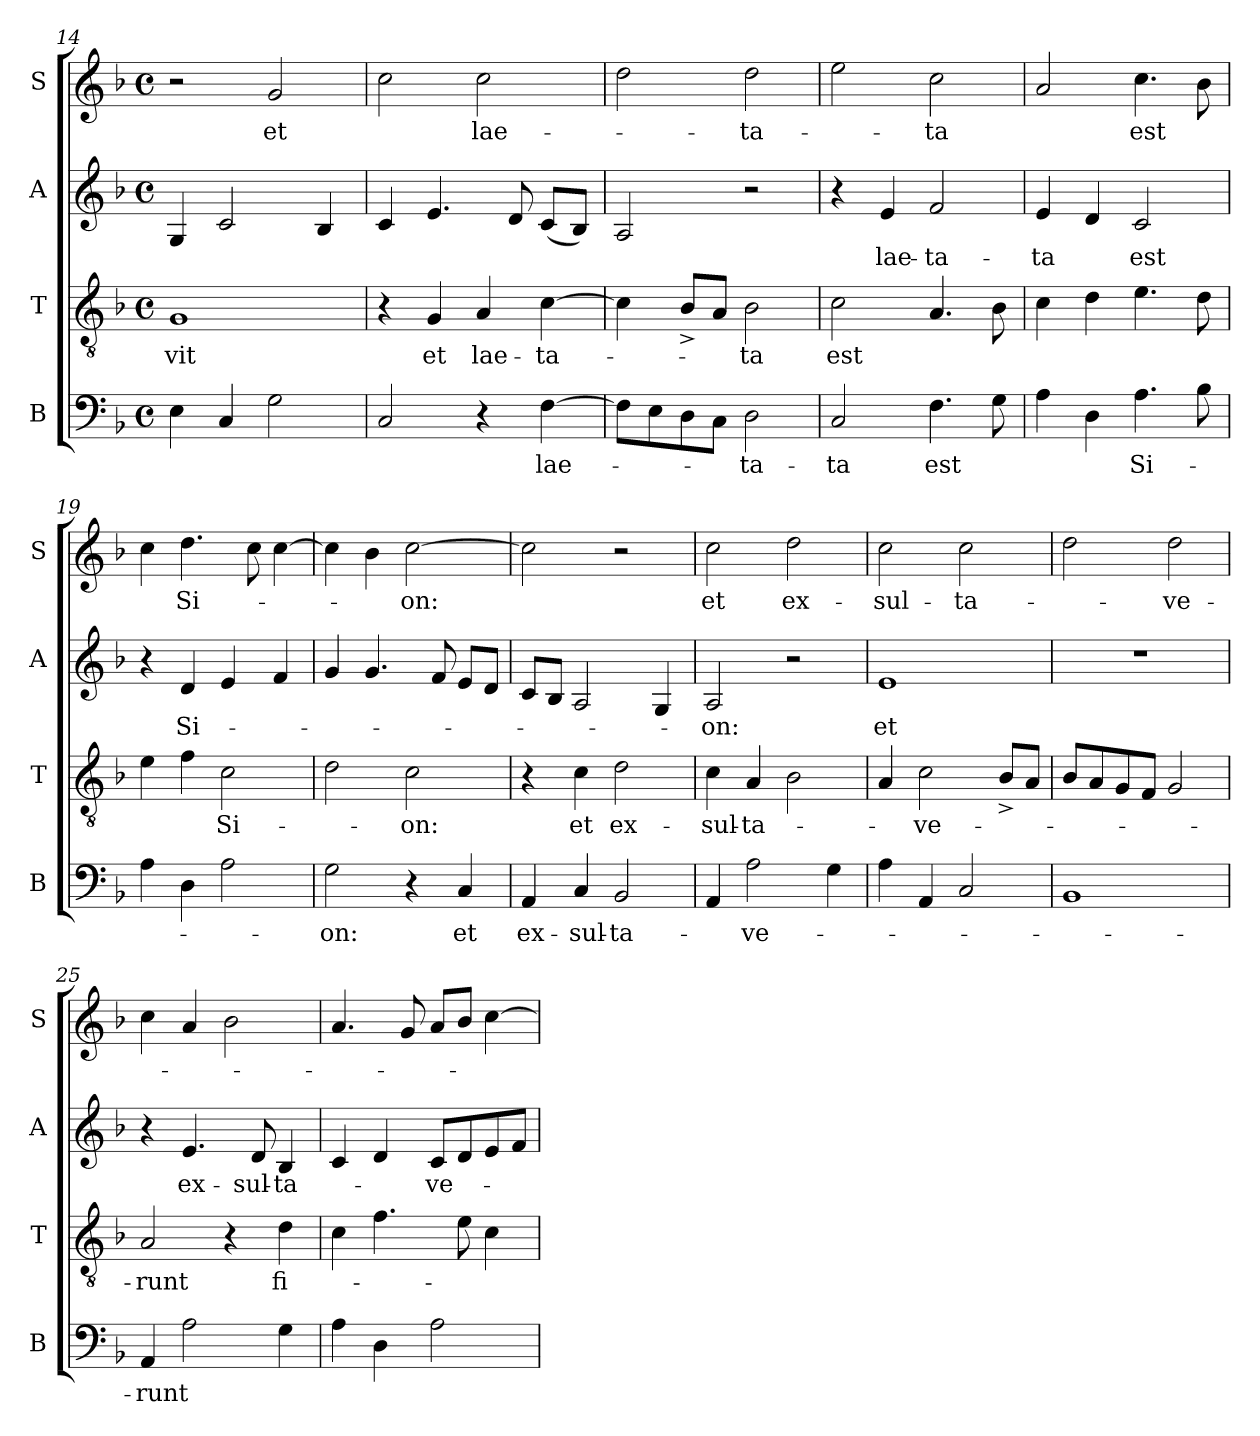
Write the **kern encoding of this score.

**kern	**text	**kern	**text	**kern	**text	**kern	**text
*part4	*part4	*part3	*part3	*part2	*part2	*part1	*part1
*staff4	*staff4	*staff3	*staff3	*staff2	*staff2	*staff1	*staff1
*I"B	*	*I"T	*	*I"A	*	*I"S	*
*I'B	*	*I'T	*	*I'A	*	*I'S	*
*clefF4	*	*clefGv2	*	*clefG2	*	*clefG2	*
*k[b-]	*	*k[b-]	*	*k[b-]	*	*k[b-]	*
*F:	*	*F:	*	*F:	*	*F:	*
*M4/4	*	*M4/4	*	*M4/4	*	*M4/4	*
*met(c)	*	*met(c)	*	*met(c)	*	*met(c)	*
=14	=14	=14	=14	=14	=14	=14	=14
!	!	!	!LO:LY:b:cj	!	!	!	!
4E\	.	1G	-vit	4G/	.	2r	.
4C/	.	.	.	2c/	.	.	.
!	!	!	!	!	!	!	!LO:LY:b:cj
2G\	.	.	.	.	.	2g/	et
.	.	.	.	4B-/	.	.	.
=15	=15	=15	=15	=15	=15	=15	=15
2C/	.	4r	.	4c/	.	2cc\	.
!	!	!	!LO:LY:b:cj	!	!	!	!
.	.	4G/	et	4.e/	.	.	.
!	!	!	!LO:LY:b:cj	!	!	!	!LO:LY:b:cj
4r	.	4A/	lae-	.	.	2cc\	lae-
.	.	.	.	8d/	.	.	.
!	!LO:LY:b:cj	!	!LO:LY:b:cj	!	!	!	!
[>4F\	lae-	[>4c\	-ta-	(>8c/L	.	.	.
.	.	.	.	8B-/J)	.	.	.
=16	=16	=16	=16	=16	=16	=16	=16
8F\L]	.	4c\]	.	2A/	.	2dd\	.
8E\	.	.	.	.	.	.	.
8D\	.	8B-^>/L	.	.	.	.	.
8C\J	.	8A/J	.	.	.	.	.
!	!LO:LY:b:cj	!	!LO:LY:b:cj	!	!	!	!LO:LY:b:cj
2D\	-ta-	2B-\	-ta	2r	.	2dd\	-ta-
!!LO:PB:g=z
=17	=17	=17	=17	=17	=17	=17	=17
!	!LO:LY:b:cj	!	!LO:LY:b:cj	!	!	!	!
2C/	-ta	2c\	est	4r	.	2ee\	.
!	!	!	!	!	!LO:LY:b:cj	!	!
.	.	.	.	4e/	lae-	.	.
!	!LO:LY:b:cj	!	!	!	!LO:LY:b:cj	!	!LO:LY:b:cj
4.F\	est	4.A/	.	2f/	-ta-	2cc\	-ta
8G\	.	8B-\	.	.	.	.	.
=18	=18	=18	=18	=18	=18	=18	=18
!	!	!	!	!	!LO:LY:b:cj	!	!
4A\	.	4c\	.	4e/	-ta	2a/	.
4D\	.	4d\	.	4d/	.	.	.
!	!LO:LY:b:cj	!	!	!	!LO:LY:b:cj	!	!LO:LY:b:cj
4.A\	Si-	4.e\	.	2c/	est	4.cc\	est
8B-\	.	8d\	.	.	.	8b-\	.
=19	=19	=19	=19	=19	=19	=19	=19
4A\	.	4e\	.	4r	.	4cc\	.
!	!	!	!	!	!LO:LY:b:cj	!	!LO:LY:b:cj
4D\	.	4f\	.	4d/	Si-	4.dd\	Si-
!	!	!	!LO:LY:b:cj	!	!	!	!
2A\	.	2c\	Si-	4e/	.	.	.
.	.	.	.	.	.	8cc\	.
.	.	.	.	4f/	.	[>4cc\	.
=20	=20	=20	=20	=20	=20	=20	=20
!	!LO:LY:b:cj	!	!	!	!	!	!
2G\	-on:	2d\	.	4g/	.	4cc\]	.
.	.	.	.	4.g/	.	4b-\	.
!	!	!	!LO:LY:b:cj	!	!	!	!LO:LY:b:cj
4r	.	2c\	-on:	.	.	[>2cc\	-on:
.	.	.	.	8f/	.	.	.
!	!LO:LY:b:cj	!	!	!	!	!	!
4C/	et	.	.	8e/L	.	.	.
.	.	.	.	8d/J	.	.	.
=21	=21	=21	=21	=21	=21	=21	=21
!	!LO:LY:b:cj	!	!	!	!	!	!
4AA/	ex-	4r	.	8c/L	.	2cc\]	.
.	.	.	.	8B-/J	.	.	.
!	!LO:LY:b:cj	!	!LO:LY:b:cj	!	!	!	!
4C/	-sul-	4c\	et	2A/	.	.	.
!	!LO:LY:b:cj	!	!LO:LY:b:cj	!	!	!	!
2BB-/	-ta-	2d\	ex-	.	.	2r	.
.	.	.	.	4G/	.	.	.
=22	=22	=22	=22	=22	=22	=22	=22
!	!	!	!LO:LY:b:cj	!	!LO:LY:b:cj	!	!LO:LY:b:cj
4AA/	.	4c\	-sul-	2A/	-on:	2cc\	et
!	!LO:LY:b:cj	!	!LO:LY:b:cj	!	!	!	!
2A\	-ve-	4A/	-ta-	.	.	.	.
!	!	!	!	!	!	!	!LO:LY:b:cj
.	.	2B-\	.	2r	.	2dd\	ex-
4G\	.	.	.	.	.	.	.
!!LO:LB:g=z
=23	=23	=23	=23	=23	=23	=23	=23
!	!	!	!	!	!LO:LY:b:cj	!	!LO:LY:b:cj
4A\	.	4A/	.	1e	et	2cc\	-sul-
!	!	!	!LO:LY:b:cj	!	!	!	!
4AA/	.	2c\	-ve-	.	.	.	.
!	!	!	!	!	!	!	!LO:LY:b:cj
2C/	.	.	.	.	.	2cc\	-ta-
.	.	8B-^>/L	.	.	.	.	.
.	.	8A/J	.	.	.	.	.
=24	=24	=24	=24	=24	=24	=24	=24
1BB-	.	8B-/L	.	1r	.	2dd\	.
.	.	8A/	.	.	.	.	.
.	.	8G/	.	.	.	.	.
.	.	8F/J	.	.	.	.	.
!	!	!	!	!	!	!	!LO:LY:b:cj
.	.	2G/	.	.	.	2dd\	-ve-
=25	=25	=25	=25	=25	=25	=25	=25
!	!LO:LY:b	!	!LO:LY:b:cj	!	!	!	!
4AA/	-runt	2A/	-runt	4r	.	4cc\	.
!	!	!	!	!	!LO:LY:b:cj	!	!
2A\	.	.	.	4.e/	ex-	4a/	.
.	.	4r	.	.	.	2b-\	.
!	!	!	!	!	!LO:LY:b:cj	!	!
.	.	.	.	8d/	-sul-	.	.
!	!	!	!LO:LY:b:cj	!	!LO:LY:b:cj	!	!
4G\	.	4d\	fi-	4B-/	-ta-	.	.
=26	=26	=26	=26	=26	=26	=26	=26
4A\	.	4c\	.	4c/	.	4.a/	.
4D\	.	4.f\	.	4d/	.	.	.
.	.	.	.	.	.	8g/	.
!	!	!	!	!	!LO:LY:b:cj	!	!
2A\	.	.	.	8c/L	-ve-	8a/L	.
.	.	8e\	.	8d/	.	8b-/J	.
.	.	4c\	.	8e/	.	[>4cc\	.
.	.	.	.	8f/J	.	.	.
=	=	=	=	=	=	=	=
*-	*-	*-	*-	*-	*-	*-	*-
